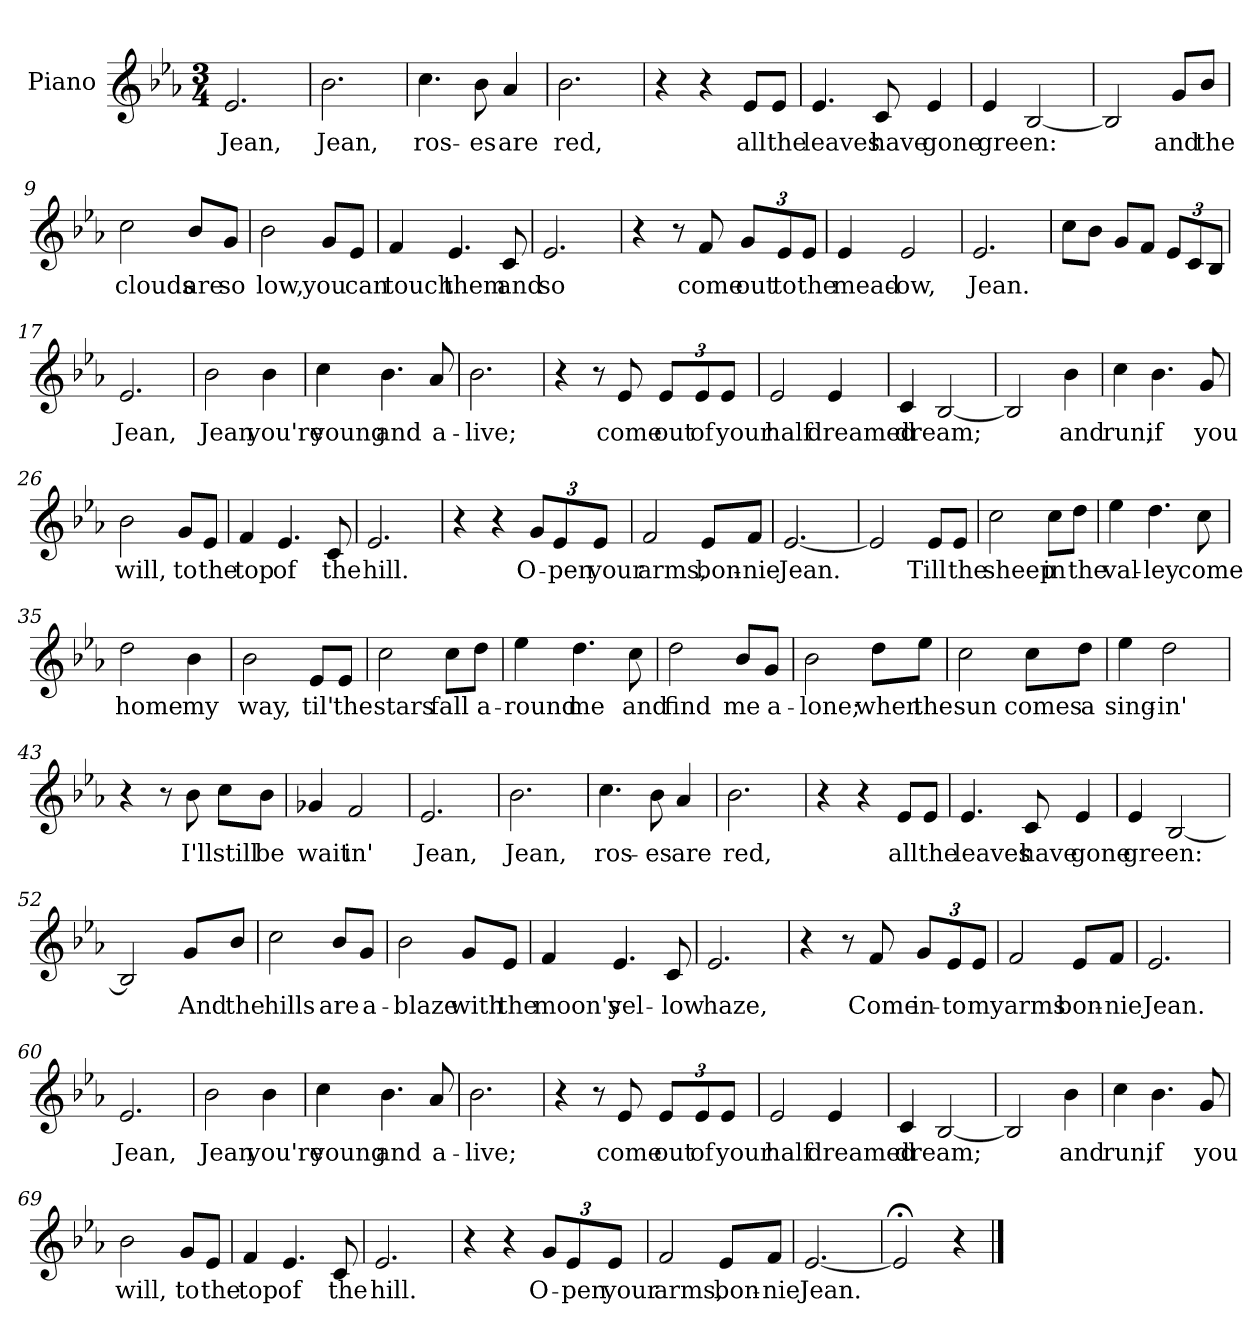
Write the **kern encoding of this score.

**kern	**text	**text
*part1	*part1	*part1
*staff1	*staff1	*staff1
*I"Piano	*	*
*I'Pno.	*	*
*clefG2	*	*
*k[b-e-a-]	*	*
*E-:	*	*
*M3/4	*	*
=1	=1	=1
2.e-/	Jean,	.
=2	=2	=2
2.b-\	Jean,	.
=3	=3	=3
4.cc\	ros-	.
8b-\	-es	.
4a-/	are	.
=4	=4	=4
2.b-\	red,	.
=5	=5	=5
4r	.	.
4r	.	.
8e-/L	all	.
8e-/J	the	.
=6	=6	=6
4.e-/	leaves	.
8c/	have	.
4e-/	gone	.
=7	=7	=7
4e-/	green:	.
[2B-/	.	.
=8	=8	=8
2B-/]	.	.
8g/L	and	.
8b-/J	the	.
!!LO:LB:g=z
=9	=9	=9
2cc\	clouds	.
8b-/L	are	.
8g/J	so	.
=10	=10	=10
2b-\	low,	.
8g/L	you	.
8e-/J	can	.
=11	=11	=11
4f/	touch	.
4.e-/	them	.
8c/	and	.
=12	=12	=12
2.e-/	so	.
=13	=13	=13
4r	.	.
8r	.	.
8f/	come	.
*Xbrackettup	*	*
12g/L	out	.
12e-/	to	.
12e-/J	the	.
!!LO:LB:g=z
=14	=14	=14
4e-/	mead-	.
2e-/	-ow,	.
=15	=15	=15
2.e-/	Jean.	.
=16	=16	=16
8cc\L	.	.
8b-\J	.	.
8g/L	.	.
8f/J	.	.
12e-/L	.	.
12c/	.	.
12B-/J	.	.
=17	=17	=17
2.e-/	Jean,	.
=18	=18	=18
2b-\	Jean	.
4b-\	you're	.
=19	=19	=19
4cc\	young	.
4.b-\	and	.
8a-/	a-	.
=20	=20	=20
2.b-\	-live;	.
!!LO:LB:g=z
=21	=21	=21
4r	.	.
8r	.	.
8e-/	come	.
12e-/L	out	.
12e-/	of	.
12e-/J	your	.
=22	=22	=22
2e-/	half	.
4e-/	dreamed	.
=23	=23	=23
4c/	dream;	.
[2B-/	.	.
=24	=24	=24
2B-/]	.	.
4b-\	and	.
=25	=25	=25
4cc\	run,	.
4.b-\	if	.
8g/	you	.
!!LO:LB:g=z
=26	=26	=26
2b-\	will,	.
8g/L	to	.
8e-/J	the	.
=27	=27	=27
4f/	top	.
4.e-/	of	.
8c/	the	.
=28	=28	=28
2.e-/	hill.	.
=29	=29	=29
4r	.	.
4r	.	.
12g/L	O-	.
12e-/	-pen	.
12e-/J	your	.
=30	=30	=30
2f/	arms,	.
8e-/L	bon-	.
8f/J	-nie	.
=31	=31	=31
[2.e-/	Jean.	.
!!LO:LB:g=z
=32	=32	=32
2e-/]	.	.
8e-/L	Till	.
8e-/J	the	.
=33	=33	=33
2cc\	sheep	.
8cc\L	in	.
8dd\J	the	.
=34	=34	=34
4ee-\	val-	.
4.dd\	-ley	.
8cc\	come	.
=35	=35	=35
2dd\	home	.
4b-\	my	.
=36	=36	=36
2b-\	way,	.
8e-/L	til'	.
8e-/J	the	.
!!LO:LB:g=z
=37	=37	=37
2cc\	stars	.
8cc\L	fall	.
8dd\J	a-	.
=38	=38	=38
4ee-\	-round	.
4.dd\	me	.
8cc\	and	.
=39	=39	=39
2dd\	find	.
8b-/L	me	.
8g/J	a-	.
=40	=40	=40
2b-\	-lone;	.
8dd\L	when	.
8ee-\J	the	.
=41	=41	=41
2cc\	sun	.
8cc\L	comes	.
8dd\J	a	.
!!LO:PB:g=z
=42	=42	=42
4ee-\	sing-	.
2dd\	-in'	.
=43	=43	=43
4r	.	.
8r	.	.
8b-\	I'll	.
8cc\L	still	.
8b-\J	be	.
=44	=44	=44
4g-X/	wait	.
2f/	in'	.
=45	=45	=45
2.e-/	Jean,	.
=46	=46	=46
2.b-\	Jean,	.
=47	=47	=47
4.cc\	ros-	.
8b-\	-es	.
4a-/	are	.
=48	=48	=48
2.b-\	red,	.
!!LO:LB:g=z
=49	=49	=49
4r	.	.
4r	.	.
8e-/L	all	.
8e-/J	the	.
=50	=50	=50
4.e-/	leaves	.
8c/	have	.
4e-/	gone	.
=51	=51	=51
4e-/	green:	.
[2B-/	.	.
=52	=52	=52
2B-/]	.	.
8g/L	And	.
8b-/J	the	.
=53	=53	=53
2cc\	hills	.
8b-/L	are	.
8g/J	a-	.
!!LO:LB:g=z
=54	=54	=54
2b-\	-blaze	.
8g/L	with	.
8e-/J	the	.
=55	=55	=55
4f/	moon's	.
4.e-/	yel-	.
8c/	-low	.
=56	=56	=56
2.e-/	haze,	.
=57	=57	=57
4r	.	.
8r	.	.
8f/	Come	.
12g/L	in-	.
12e-/	-to	.
12e-/J	my	.
=58	=58	=58
2f/	arms	.
8e-/L	bon-	.
8f/J	-nie	.
!!LO:LB:g=z
=59	=59	=59
2.e-/	Jean.	.
=60	=60	=60
2.e-/	Jean,	.
=61	=61	=61
2b-\	Jean	.
4b-\	you're	.
=62	=62	=62
4cc\	young	.
4.b-\	and	.
8a-/	a-	.
=63	=63	=63
2.b-\	-live;	.
=64	=64	=64
4r	.	.
8r	.	.
8e-/	come	.
12e-/L	out	.
12e-/	of	.
12e-/J	your	.
!!LO:LB:g=z
=65	=65	=65
2e-/	half	.
4e-/	dreamed	.
=66	=66	=66
4c/	dream;	.
[2B-/	.	.
=67	=67	=67
2B-/]	.	.
4b-\	and	.
=68	=68	=68
4cc\	run,	.
4.b-\	if	.
8g/	you	.
=69	=69	=69
2b-\	will,	.
8g/L	to	.
8e-/J	the	.
=70	=70	=70
4f/	top	.
4.e-/	of	.
8c/	the	.
!!LO:LB:g=z
=71	=71	=71
2.e-/	hill.	.
=72	=72	=72
4r	.	.
4r	.	.
12g/L	O-	.
12e-/	-pen	.
12e-/J	your	.
=73	=73	=73
2f/	arms,	.
8e-/L	bon-	.
8f/J	-nie	.
=74	=74	=74
[2.e-/	Jean.	.
=75	=75	=75
2e-;</]	.	.
4r	.	.
==	==	==
*-	*-	*-
